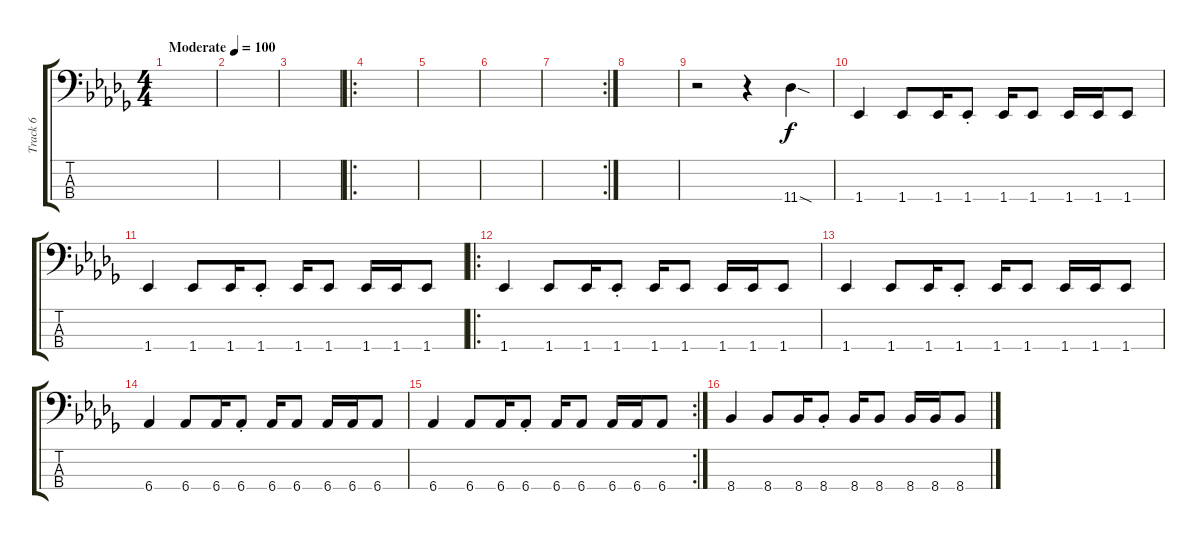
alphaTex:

\track ("Track 6" "Track 6") {instrument electricbassfinger}
\staff {score tabs}
\tuning (G2 D2 A1 D1) {hide}
\ts (4 4)
\tempo (100 "Moderate")
\clef f4
\ks bbminor
|
|
|
\ro
|
|
|
\rc 2
|
|
r.2 r.4 11.4{sod}.4 |
1.4.4 1.4.8 1.4.16 1.4{st}.8 1.4.16 1.4.8 1.4.16 1.4.16 1.4.8 |
1.4.4 1.4.8 1.4.16 1.4{st}.8 1.4.16 1.4.8 1.4.16 1.4.16 1.4.8 |
\ro
1.4.4 1.4.8 1.4.16 1.4{st}.8 1.4.16 1.4.8 1.4.16 1.4.16 1.4.8 |
1.4.4 1.4.8 1.4.16 1.4{st}.8 1.4.16 1.4.8 1.4.16 1.4.16 1.4.8 |
6.4.4 6.4.8 6.4.16 6.4{st}.8 6.4.16 6.4.8 6.4.16 6.4.16 6.4.8 |
\rc 2
6.4.4 6.4.8 6.4.16 6.4{st}.8 6.4.16 6.4.8 6.4.16 6.4.16 6.4.8 |
8.4.4 8.4.8 8.4.16 8.4{st}.8 8.4.16 8.4.8 8.4.16 8.4.16 8.4.8
